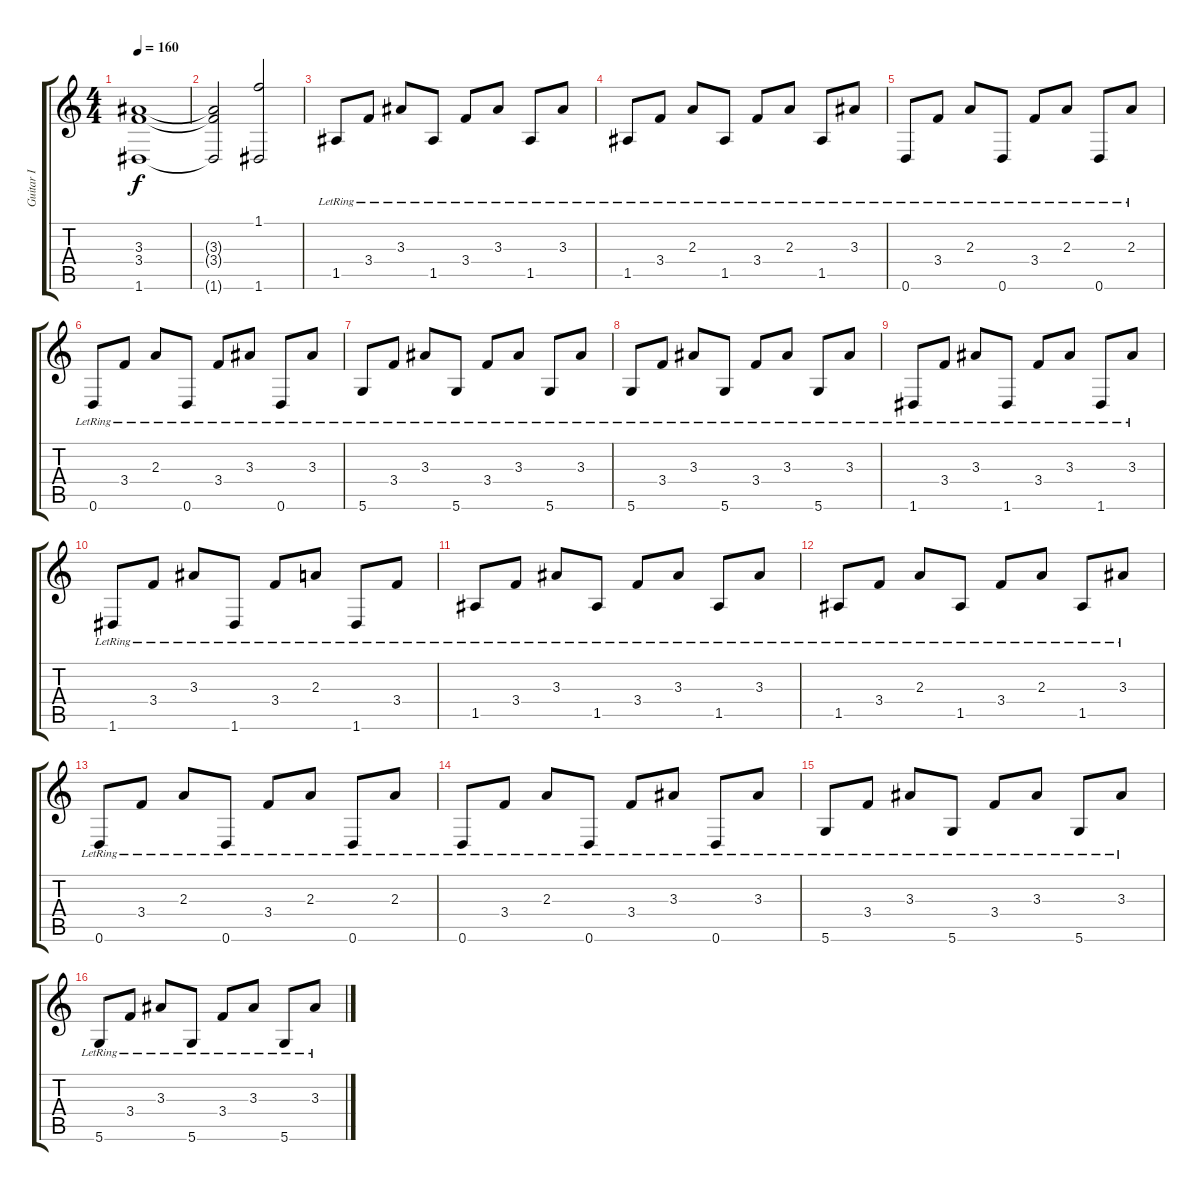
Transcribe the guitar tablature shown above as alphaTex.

\track ("Guitar I" "Guitar I") {instrument electricguitarmuted}
\staff {score tabs}
\tuning (E4 B3 G3 D3 A2 D2) {hide}
\ts (4 4)
\tempo 160
\clef g2
\ks c
(3.3 3.4 1.6).1{dy f} |
(3.3{t} 3.4{t} 1.6{t}).2 (1.1 1.6).2 |
1.5{lr}.8 3.4{lr}.8 3.3{lr}.8 1.5{lr}.8 3.4{lr}.8 3.3{lr}.8 1.5{lr}.8 3.3{lr}.8 |
1.5{lr}.8 3.4{lr}.8 2.3{lr}.8 1.5{lr}.8 3.4{lr}.8 2.3{lr}.8 1.5{lr}.8 3.3{lr}.8 |
0.6{lr}.8 3.4{lr}.8 2.3{lr}.8 0.6{lr}.8 3.4{lr}.8 2.3{lr}.8 0.6{lr}.8 2.3{lr}.8 |
0.6{lr}.8 3.4{lr}.8 2.3{lr}.8 0.6{lr}.8 3.4{lr}.8 3.3{lr}.8 0.6{lr}.8 3.3{lr}.8 |
5.6{lr}.8 3.4{lr}.8 3.3{lr}.8 5.6{lr}.8 3.4{lr}.8 3.3{lr}.8 5.6{lr}.8 3.3{lr}.8 |
5.6{lr}.8 3.4{lr}.8 3.3{lr}.8 5.6{lr}.8 3.4{lr}.8 3.3{lr}.8 5.6{lr}.8 3.3{lr}.8 |
1.6{lr}.8 3.4{lr}.8 3.3{lr}.8 1.6{lr}.8 3.4{lr}.8 3.3{lr}.8 1.6{lr}.8 3.3{lr}.8 |
1.6{lr}.8 3.4{lr}.8 3.3{lr}.8 1.6{lr}.8 3.4{lr}.8 2.3{lr}.8 1.6{lr}.8 3.4{lr}.8 |
1.5{lr}.8 3.4{lr}.8 3.3{lr}.8 1.5{lr}.8 3.4{lr}.8 3.3{lr}.8 1.5{lr}.8 3.3{lr}.8 |
1.5{lr}.8 3.4{lr}.8 2.3{lr}.8 1.5{lr}.8 3.4{lr}.8 2.3{lr}.8 1.5{lr}.8 3.3{lr}.8 |
0.6{lr}.8 3.4{lr}.8 2.3{lr}.8 0.6{lr}.8 3.4{lr}.8 2.3{lr}.8 0.6{lr}.8 2.3{lr}.8 |
0.6{lr}.8 3.4{lr}.8 2.3{lr}.8 0.6{lr}.8 3.4{lr}.8 3.3{lr}.8 0.6{lr}.8 3.3{lr}.8 |
5.6{lr}.8 3.4{lr}.8 3.3{lr}.8 5.6{lr}.8 3.4{lr}.8 3.3{lr}.8 5.6{lr}.8 3.3{lr}.8 |
5.6{lr}.8 3.4{lr}.8 3.3{lr}.8 5.6{lr}.8 3.4{lr}.8 3.3{lr}.8 5.6{lr}.8 3.3{lr}.8
